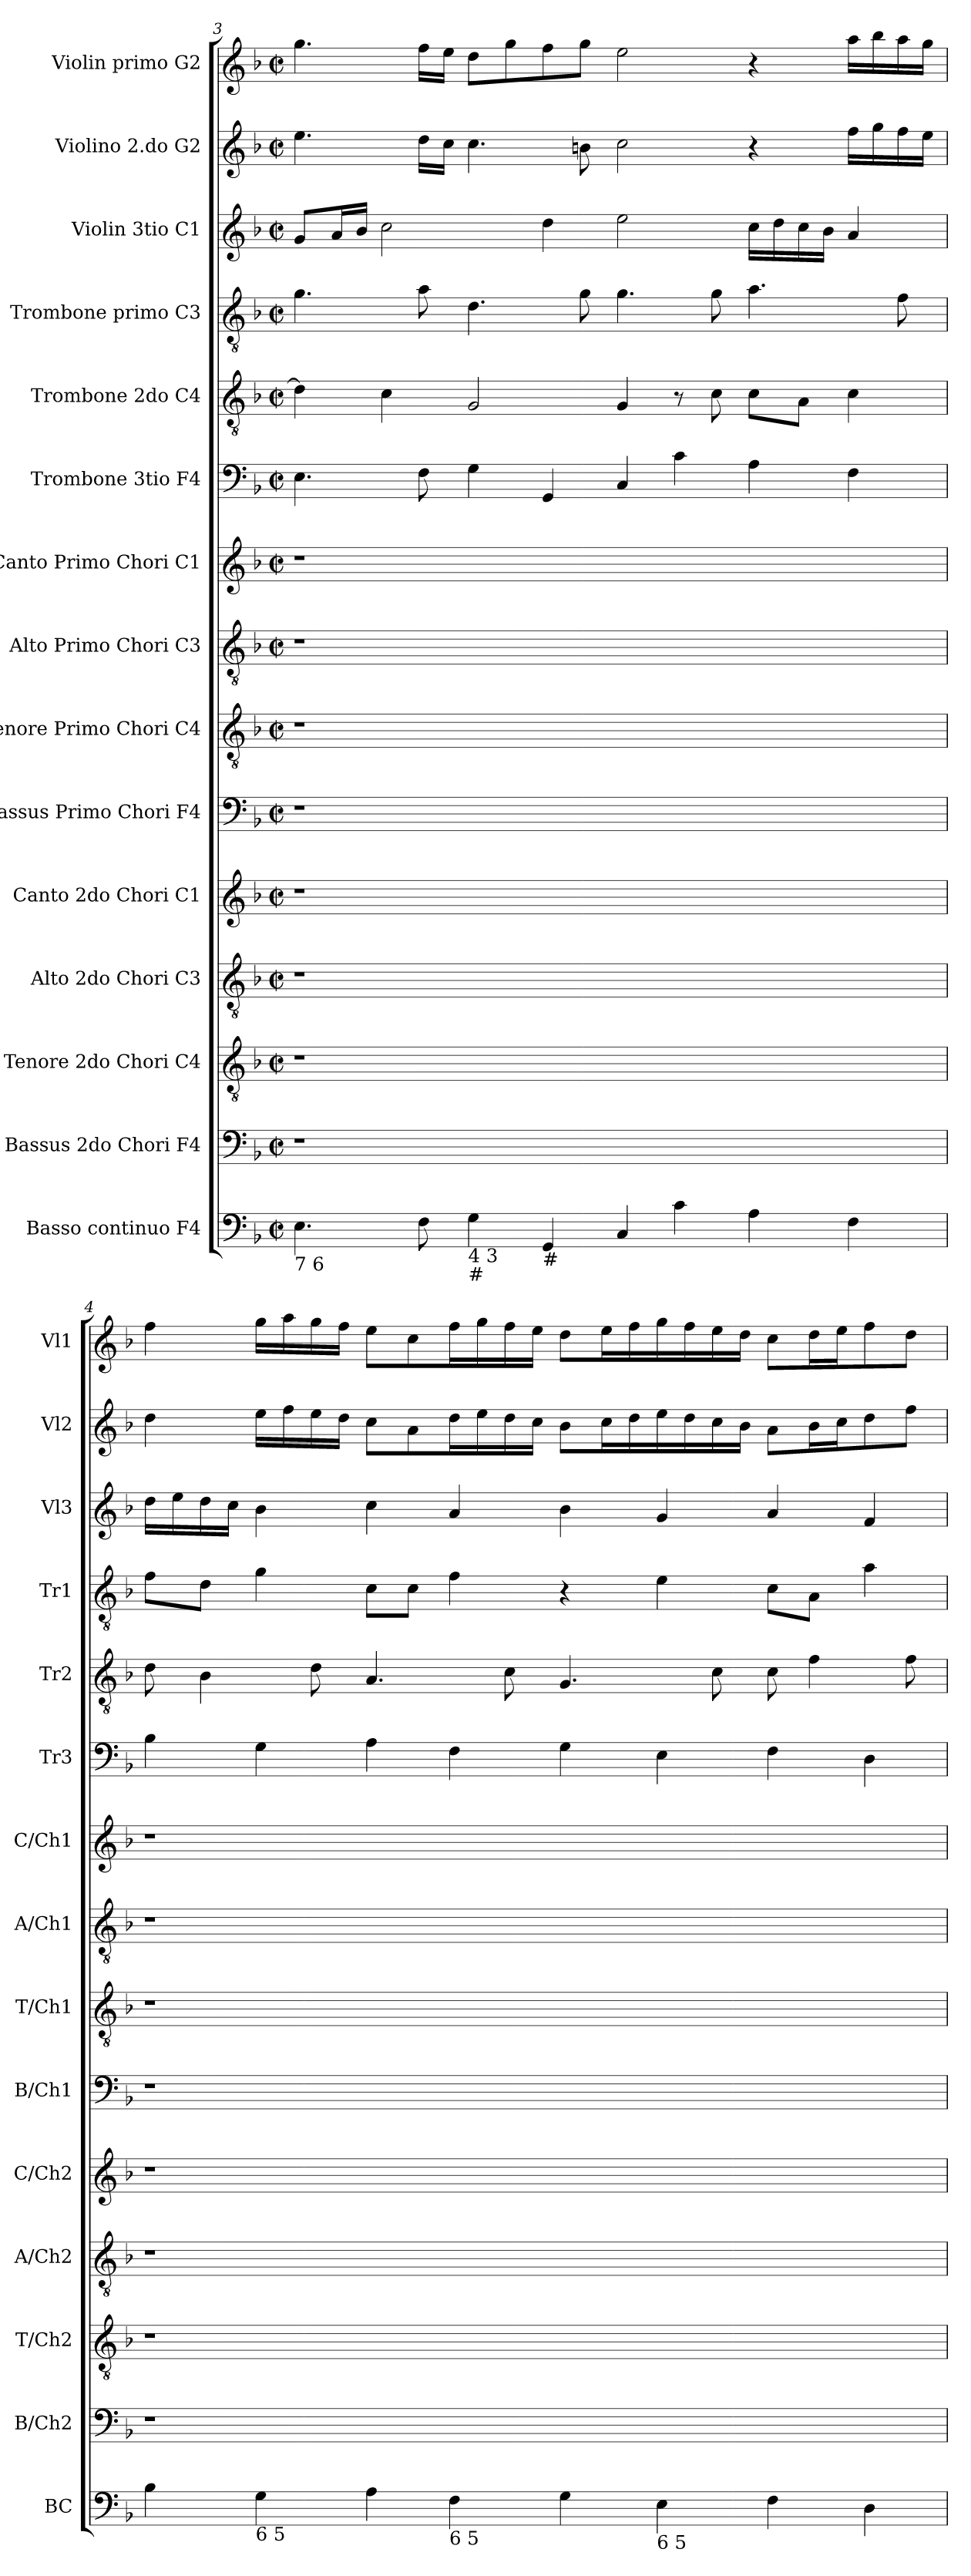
**kern	**kern	**kern	**kern	**kern	**kern	**kern	**kern	**kern	**kern	**kern	**kern	**kern	**kern	**kern
*part15	*part14	*part13	*part12	*part11	*part10	*part9	*part8	*part7	*part6	*part5	*part4	*part3	*part2	*part1
*staff15	*staff14	*staff13	*staff12	*staff11	*staff10	*staff9	*staff8	*staff7	*staff6	*staff5	*staff4	*staff3	*staff2	*staff1
*I"Basso continuo F4	*I"Bassus  2do Chori F4	*I"Tenore 2do Chori C4	*I"Alto 2do Chori C3	*I"Canto 2do Chori C1	*I"Bassus Primo Chori F4	*I"Tenore Primo Chori C4	*I"Alto Primo Chori C3	*I"Canto Primo Chori C1	*I"Trombone 3tio F4	*I"Trombone 2do C4	*I"Trombone primo C3	*I"Violin 3tio C1	*I"Violino 2.do G2	*I"Violin primo G2
*I'BC	*I'B/Ch2	*I'T/Ch2	*I'A/Ch2	*I'C/Ch2	*I'B/Ch1	*I'T/Ch1	*I'A/Ch1	*I'C/Ch1	*I'Tr3	*I'Tr2	*I'Tr1	*I'Vl3	*I'Vl2	*I'Vl1
*clefF4	*clefF4	*clefGv2	*clefGv2	*clefG2	*clefF4	*clefGv2	*clefGv2	*clefG2	*clefF4	*clefGv2	*clefGv2	*clefG2	*clefG2	*clefG2
*k[b-]	*k[b-]	*k[b-]	*k[b-]	*k[b-]	*k[b-]	*k[b-]	*k[b-]	*k[b-]	*k[b-]	*k[b-]	*k[b-]	*k[b-]	*k[b-]	*k[b-]
*F:	*F:	*F:	*F:	*F:	*F:	*F:	*F:	*F:	*F:	*F:	*F:	*F:	*F:	*F:
*M2/2	*M2/2	*M2/2	*M2/2	*M2/2	*M2/2	*M2/2	*M2/2	*M2/2	*M2/2	*M2/2	*M2/2	*M2/2	*M2/2	*M2/2
*met(c|)	*met(c|)	*met(c|)	*met(c|)	*met(c|)	*met(c|)	*met(c|)	*met(c|)	*met(c|)	*met(c|)	*met(c|)	*met(c|)	*met(c|)	*met(c|)	*met(c|)
=3	=3	=3	=3	=3	=3	=3	=3	=3	=3	=3	=3	=3	=3	=3
!LO:TX:b:t=7 6	!	!	!	!	!	!	!	!	!	!	!	!	!	!
4.E\	1r	1r	1r	1r	1r	1r	1r	1r	4.E\	4d\]	4.g\	8g/L	4.ee\	4.gg\
.	.	.	.	.	.	.	.	.	.	.	.	16a/L	.	.
.	.	.	.	.	.	.	.	.	.	.	.	16b-/JJ	.	.
.	.	.	.	.	.	.	.	.	.	4c\	.	2cc\	.	.
8F\	.	.	.	.	.	.	.	.	8F\	.	8a\	.	16dd\LL	16ff\LL
.	.	.	.	.	.	.	.	.	.	.	.	.	16cc\JJ	16ee\JJ
!LO:TX:b:t=4 3	!	!	!	!	!	!	!	!	!	!	!	!	!	!
!LO:TX:b:t=#	!	!	!	!	!	!	!	!	!	!	!	!	!	!
4G\	.	.	.	.	.	.	.	.	4G\	2G/	4.d\	.	4.cc\	8dd\L
.	.	.	.	.	.	.	.	.	.	.	.	.	.	8gg\
!LO:TX:b:t=#	!	!	!	!	!	!	!	!	!	!	!	!	!	!
4GG/	.	.	.	.	.	.	.	.	4GG/	.	.	4dd\	.	8ff\
.	.	.	.	.	.	.	.	.	.	.	8g\	.	8bn\	8gg\J
4C/	1ryy	1ryy	1ryy	1ryy	1ryy	1ryy	1ryy	1ryy	4C/	4G/	4.g\	2ee\	2cc\	2ee\
4c\	.	.	.	.	.	.	.	.	4c\	8r	.	.	.	.
.	.	.	.	.	.	.	.	.	.	8c\	8g\	.	.	.
4A\	.	.	.	.	.	.	.	.	4A\	8c\L	4.a\	16cc\LL	4r	4r
.	.	.	.	.	.	.	.	.	.	.	.	16dd\	.	.
.	.	.	.	.	.	.	.	.	.	8A\J	.	16cc\	.	.
.	.	.	.	.	.	.	.	.	.	.	.	16b-\JJ	.	.
4F\	.	.	.	.	.	.	.	.	4F\	4c\	.	4a/	16ff\LL	16aa\LL
.	.	.	.	.	.	.	.	.	.	.	.	.	16gg\	16bb-\
.	.	.	.	.	.	.	.	.	.	.	8f\	.	16ff\	16aa\
.	.	.	.	.	.	.	.	.	.	.	.	.	16ee\JJ	16gg\JJ
!!LO:PB:g=z
=4	=4	=4	=4	=4	=4	=4	=4	=4	=4	=4	=4	=4	=4	=4
4B-\	1r	1r	1r	1r	1r	1r	1r	1r	4B-\	8d\	8f\L	16dd\LL	4dd\	4ff\
.	.	.	.	.	.	.	.	.	.	.	.	16ee\	.	.
.	.	.	.	.	.	.	.	.	.	4B-\	8d\J	16dd\	.	.
.	.	.	.	.	.	.	.	.	.	.	.	16cc\JJ	.	.
!LO:TX:b:t=6 5	!	!	!	!	!	!	!	!	!	!	!	!	!	!
4G\	.	.	.	.	.	.	.	.	4G\	.	4g\	4b-\	16ee\LL	16gg\LL
.	.	.	.	.	.	.	.	.	.	.	.	.	16ff\	16aa\
.	.	.	.	.	.	.	.	.	.	8d\	.	.	16ee\	16gg\
.	.	.	.	.	.	.	.	.	.	.	.	.	16dd\JJ	16ff\JJ
4A\	.	.	.	.	.	.	.	.	4A\	4.A/	8c\L	4cc\	8cc\L	8ee\L
.	.	.	.	.	.	.	.	.	.	.	8c\J	.	8a\	8cc\
!LO:TX:b:t=6 5	!	!	!	!	!	!	!	!	!	!	!	!	!	!
4F\	.	.	.	.	.	.	.	.	4F\	.	4f\	4a/	16dd\L	16ff\L
.	.	.	.	.	.	.	.	.	.	.	.	.	16ee\	16gg\
.	.	.	.	.	.	.	.	.	.	8c\	.	.	16dd\	16ff\
.	.	.	.	.	.	.	.	.	.	.	.	.	16cc\JJ	16ee\JJ
4G\	1ryy	1ryy	1ryy	1ryy	1ryy	1ryy	1ryy	1ryy	4G\	4.G/	4r	4b-\	8b-\L	8dd\L
.	.	.	.	.	.	.	.	.	.	.	.	.	16cc\L	16ee\L
.	.	.	.	.	.	.	.	.	.	.	.	.	16dd\	16ff\
!LO:TX:b:t=6 5	!	!	!	!	!	!	!	!	!	!	!	!	!	!
4E\	.	.	.	.	.	.	.	.	4E\	.	4e\	4g/	16ee\	16gg\
.	.	.	.	.	.	.	.	.	.	.	.	.	16dd\	16ff\
.	.	.	.	.	.	.	.	.	.	8c\	.	.	16cc\	16ee\
.	.	.	.	.	.	.	.	.	.	.	.	.	16b-\JJ	16dd\JJ
4F\	.	.	.	.	.	.	.	.	4F\	8c\	8c\L	4a/	8a\L	8cc\L
.	.	.	.	.	.	.	.	.	.	4f\	8A\J	.	16b-\L	16dd\L
.	.	.	.	.	.	.	.	.	.	.	.	.	16cc\J	16ee\J
4D\	.	.	.	.	.	.	.	.	4D\	.	4a\	4f/	8dd\	8ff\
.	.	.	.	.	.	.	.	.	.	8f\	.	.	8ff\J	8dd\J
=	=	=	=	=	=	=	=	=	=	=	=	=	=	=
*-	*-	*-	*-	*-	*-	*-	*-	*-	*-	*-	*-	*-	*-	*-
